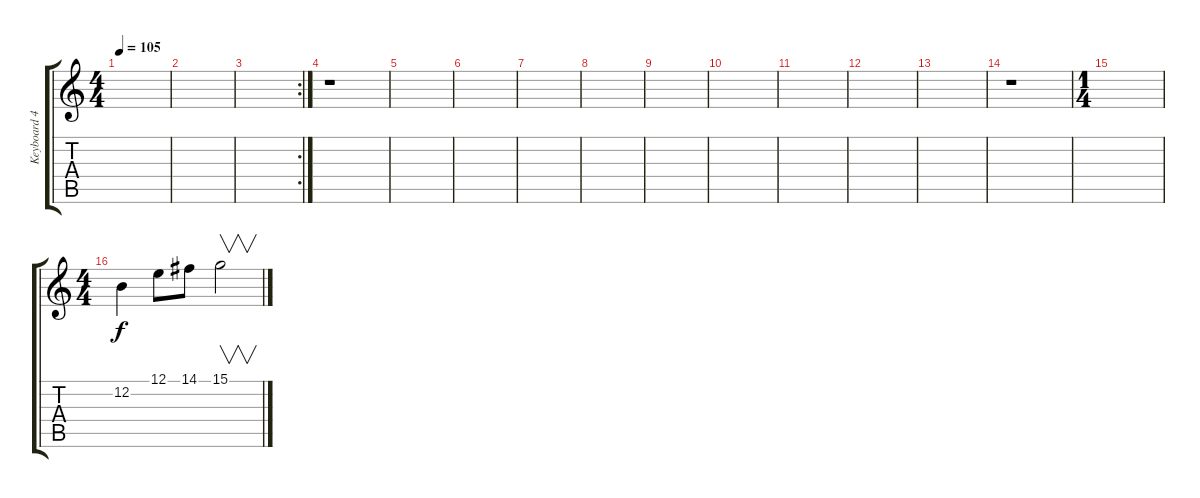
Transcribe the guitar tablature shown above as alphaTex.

\track ("Keyboard 4" "Keyboard 4") {instrument lead1square}
\staff {score tabs}
\tuning (E4 B3 G3 D3 A2 E2) {hide}
\ts (4 4)
\tempo 105
\clef g2
\ks c
|
|
\rc 2
|
r.1 |
|
|
|
|
|
|
|
|
|
r.1 |
\ts (1 4)
|
\ts (4 4)
12.2.4 12.1.8 14.1.8 15.1.2{v}
